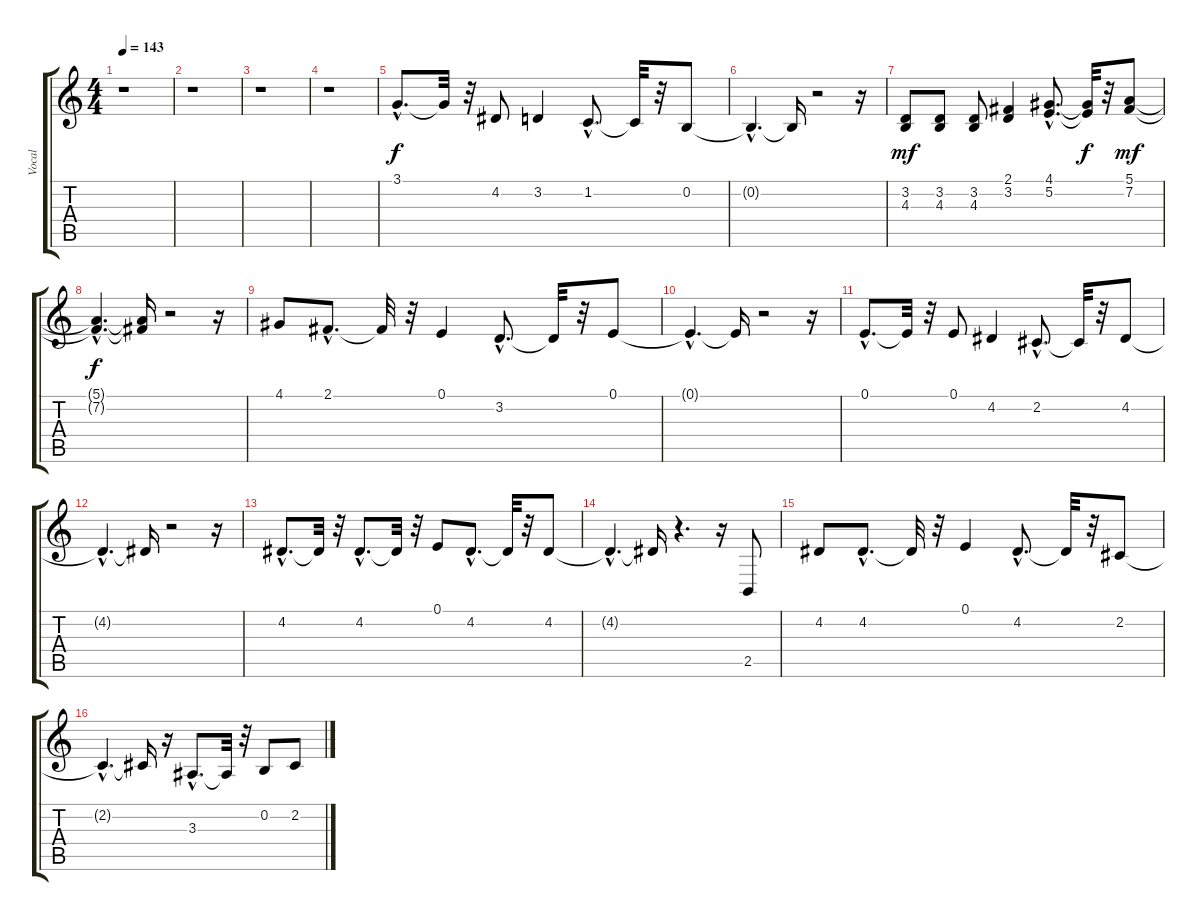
\track ("Vocal" "Vocal") {instrument flute}
\staff {score tabs}
\tuning (E4 B3 G3 D3 A2 E2) {hide}
\ts (4 4)
\tempo 143
\clef g2
\ks c
r.1{dy f} |
r.1 |
r.1 |
r.1 |
3.1{hac}.8{d} 3.1{t}.32 r.32 4.2.8 3.2.4 1.2{hac}.8{d} 1.2{t}.32 r.32 0.2.8 |
0.2{hac t}.4{d} 0.2{t}.16 r.2 r.16 |
(3.2 4.3).8{dy mf} (3.2 4.3).8 (3.2 4.3).8 (2.1 3.2).4 (4.1{hac} 5.2{hac}).8{d} (4.1{t} 5.2{t}).32{dy f} r.32 (5.1 7.2).8{dy mf} |
(5.1{hac t} 7.2{hac t}).4{d dy f} (5.1{t} 7.2{t}).16 r.2 r.16 |
4.1.8 2.1{hac}.8{d} 2.1{t}.32 r.32 0.1.4 3.2{hac}.8{d} 3.2{t}.32 r.32 0.1.8 |
0.1{hac t}.4{d} 0.1{t}.16 r.2 r.16 |
0.1{hac}.8{d} 0.1{t}.32 r.32 0.1.8 4.2.4 2.2{hac}.8{d} 2.2{t}.32 r.32 4.2.8 |
4.2{hac t}.4{d} 4.2{t}.16 r.2 r.16 |
4.2{hac}.8{d} 4.2{t}.32 r.32 4.2{hac}.8{d} 4.2{t}.32 r.32 0.1.8 4.2{hac}.8{d} 4.2{t}.32 r.32 4.2.8 |
4.2{hac t}.4{d} 4.2{t}.16 r.4{d} r.16 2.5.8 |
4.2.8 4.2{hac}.8{d} 4.2{t}.32 r.32 0.1.4 4.2{hac}.8{d} 4.2{t}.32 r.32 2.2.8 |
2.2{hac t}.4{d} 2.2{t}.16 r.16 3.3{hac}.8{d} 3.3{t}.32 r.32 0.2.8 2.2.8
